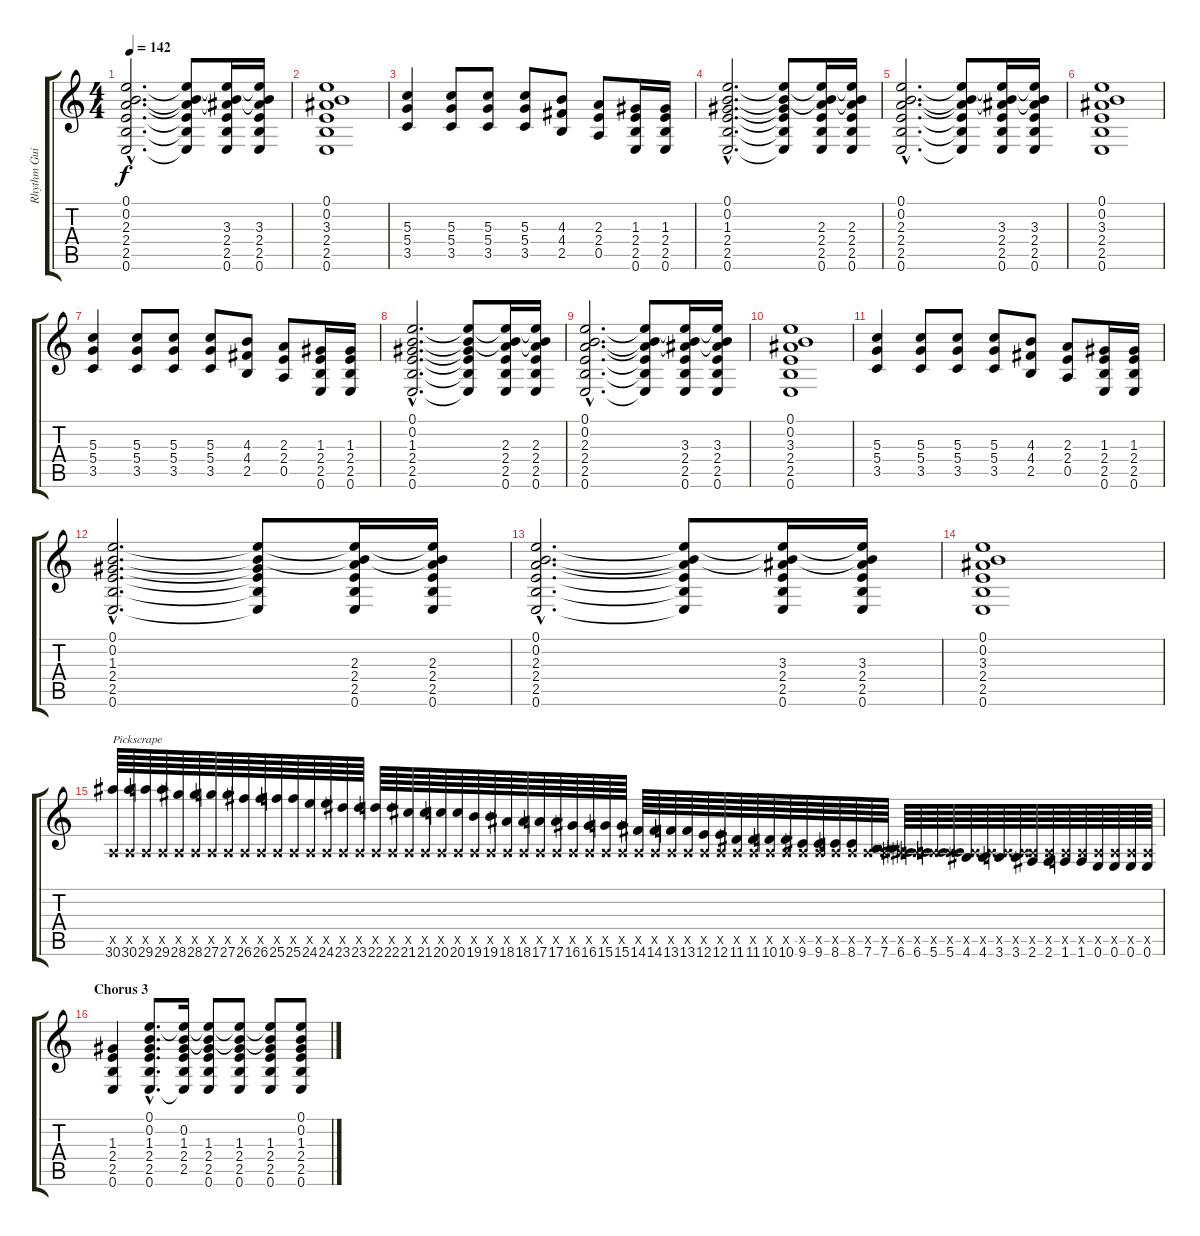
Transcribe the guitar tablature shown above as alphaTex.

\track ("Rhythm Guitar 1" "Rhythm Gui") {instrument overdrivenguitar}
\staff {score tabs}
\tuning (E4 B3 G3 D3 A2 E2) {hide}
\ts (4 4)
\tempo 142
\clef g2
\ks c
(0.1{hac} 0.2{hac} 2.3{hac} 2.4{hac} 2.5{hac} 0.6{hac}).2{d dy f} (0.1{t} 0.2{t} 2.3{t} 2.4{t} 2.5{t} 0.6{t}).8 (0.1{t} 0.2{t} 3.3 2.4 2.5 0.6).16 (0.1{t} 0.2{t} 3.3 2.4 2.5 0.6).16 |
(0.1 0.2 3.3 2.4 2.5 0.6).1 |
(5.3 5.4 3.5).4 (5.3 5.4 3.5).8 (5.3 5.4 3.5).8 (5.3 5.4 3.5).8 (4.3 4.4 2.5).8 (2.3 2.4 0.5).8 (1.3 2.4 2.5 0.6).16 (1.3 2.4 2.5 0.6).16 |
(0.1{hac} 0.2{hac} 1.3{hac} 2.4{hac} 2.5{hac} 0.6{hac}).2{d} (0.1{t} 0.2{t} 1.3{t} 2.4{t} 2.5{t} 0.6{t}).8 (0.1{t} 0.2{t} 2.3 2.4 2.5 0.6).16 (0.1{t} 0.2{t} 2.3 2.4 2.5 0.6).16 |
(0.1{hac} 0.2{hac} 2.3{hac} 2.4{hac} 2.5{hac} 0.6{hac}).2{d} (0.1{t} 0.2{t} 2.3{t} 2.4{t} 2.5{t} 0.6{t}).8 (0.1{t} 0.2{t} 3.3 2.4 2.5 0.6).16 (0.1{t} 0.2{t} 3.3 2.4 2.5 0.6).16 |
(0.1 0.2 3.3 2.4 2.5 0.6).1 |
(5.3 5.4 3.5).4 (5.3 5.4 3.5).8 (5.3 5.4 3.5).8 (5.3 5.4 3.5).8 (4.3 4.4 2.5).8 (2.3 2.4 0.5).8 (1.3 2.4 2.5 0.6).16 (1.3 2.4 2.5 0.6).16 |
(0.1{hac} 0.2{hac} 1.3{hac} 2.4{hac} 2.5{hac} 0.6{hac}).2{d} (0.1{t} 0.2{t} 1.3{t} 2.4{t} 2.5{t} 0.6{t}).8 (0.1{t} 0.2{t} 2.3 2.4 2.5 0.6).16 (0.1{t} 0.2{t} 2.3 2.4 2.5 0.6).16 |
(0.1{hac} 0.2{hac} 2.3{hac} 2.4{hac} 2.5{hac} 0.6{hac}).2{d} (0.1{t} 0.2{t} 2.3{t} 2.4{t} 2.5{t} 0.6{t}).8 (0.1{t} 0.2{t} 3.3 2.4 2.5 0.6).16 (0.1{t} 0.2{t} 3.3 2.4 2.5 0.6).16 |
(0.1 0.2 3.3 2.4 2.5 0.6).1 |
(5.3 5.4 3.5).4 (5.3 5.4 3.5).8 (5.3 5.4 3.5).8 (5.3 5.4 3.5).8 (4.3 4.4 2.5).8 (2.3 2.4 0.5).8 (1.3 2.4 2.5 0.6).16 (1.3 2.4 2.5 0.6).16 |
(0.1{hac} 0.2{hac} 1.3{hac} 2.4{hac} 2.5{hac} 0.6{hac}).2{d} (0.1{t} 0.2{t} 1.3{t} 2.4{t} 2.5{t} 0.6{t}).8 (0.1{t} 0.2{t} 2.3 2.4 2.5 0.6).16 (0.1{t} 0.2{t} 2.3 2.4 2.5 0.6).16 |
(0.1{hac} 0.2{hac} 2.3{hac} 2.4{hac} 2.5{hac} 0.6{hac}).2{d} (0.1{t} 0.2{t} 2.3{t} 2.4{t} 2.5{t} 0.6{t}).8 (0.1{t} 0.2{t} 3.3 2.4 2.5 0.6).16 (0.1{t} 0.2{t} 3.3 2.4 2.5 0.6).16 |
(0.1 0.2 3.3 2.4 2.5 0.6).1 |
(0.5{x} 30.6).64{txt "Pickscrape"} (0.5{x} 30.6).64 (0.5{x} 29.6).64 (0.5{x} 29.6).64 (0.5{x} 28.6).64 (0.5{x} 28.6).64 (0.5{x} 27.6).64 (0.5{x} 27.6).64 (0.5{x} 26.6).64 (0.5{x} 26.6).64 (0.5{x} 25.6).64 (0.5{x} 25.6).64 (0.5{x} 24.6).64 (0.5{x} 24.6).64 (0.5{x} 23.6).64 (0.5{x} 23.6).64 (0.5{x} 22.6).64 (0.5{x} 22.6).64 (0.5{x} 21.6).64 (0.5{x} 21.6).64 (0.5{x} 20.6).64 (0.5{x} 20.6).64 (0.5{x} 19.6).64 (0.5{x} 19.6).64 (0.5{x} 18.6).64 (0.5{x} 18.6).64 (0.5{x} 17.6).64 (0.5{x} 17.6).64 (0.5{x} 16.6).64 (0.5{x} 16.6).64 (0.5{x} 15.6).64 (0.5{x} 15.6).64 (0.5{x} 14.6).64 (0.5{x} 14.6).64 (0.5{x} 13.6).64 (0.5{x} 13.6).64 (0.5{x} 12.6).64 (0.5{x} 12.6).64 (0.5{x} 11.6).64 (0.5{x} 11.6).64 (0.5{x} 10.6).64 (0.5{x} 10.6).64 (0.5{x} 9.6).64 (0.5{x} 9.6).64 (0.5{x} 8.6).64 (0.5{x} 8.6).64 (0.5{x} 7.6).64 (0.5{x} 7.6).64 (0.5{x} 6.6).64 (0.5{x} 6.6).64 (0.5{x} 5.6).64 (0.5{x} 5.6).64 (0.5{x} 4.6).64 (0.5{x} 4.6).64 (0.5{x} 3.6).64 (0.5{x} 3.6).64 (0.5{x} 2.6).64 (0.5{x} 2.6).64 (0.5{x} 1.6).64 (0.5{x} 1.6).64 (0.5{x} 0.6).64 (0.5{x} 0.6).64 (0.5{x} 0.6).64 (0.5{x} 0.6).64 |
\section ("" "Chorus 3")
(1.3 2.4 2.5 0.6).4 (0.1{hac} 0.2{hac} 1.3{hac} 2.4{hac} 2.5{hac} 0.6{hac}).8{d} (0.1{t} 0.2 1.3 2.4 2.5 0.6{t}).16 (0.1{t} 0.2{t} 1.3 2.4 2.5 0.6).8 (0.1{t} 0.2{t} 1.3 2.4 2.5 0.6).8 (0.1{t} 0.2{t} 1.3 2.4 2.5 0.6).8 (0.1 0.2 1.3 2.4 2.5 0.6).8
